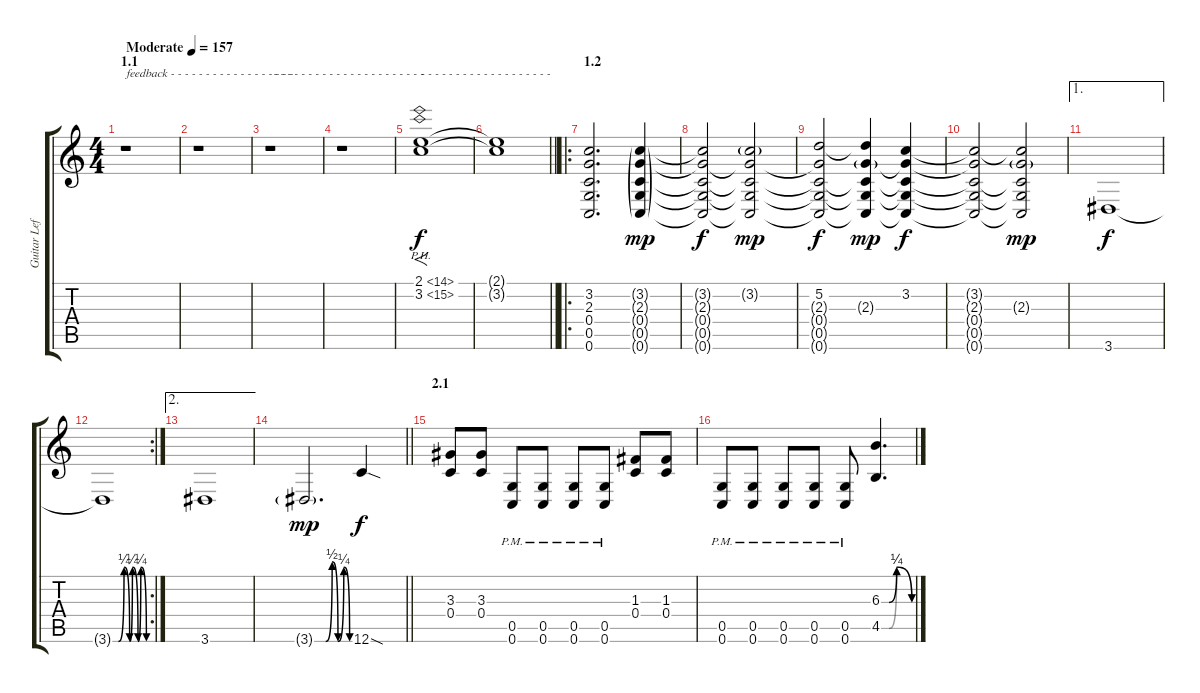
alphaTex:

\track ("Guitar Left" "Guitar Lef") {instrument distortionguitar}
\staff {score tabs}
\tuning (D4 A3 F3 C3 G2 C2) {hide}
\ts (4 4)
\section ("" "1.1")
\tempo (157 "Moderate")
\clef g2
\ks c
r.1{txt "feedback - - - - - - - - - - - - - - - - - -" dy f instrument distortionguitar} |
r.1 |
r.1{txt " - - - - - - - - - - - - - - - - - - - - - -"} |
r.1 |
(2.1{ph 12} 3.2{ph 12}).1{f txt "- - - - - - - - - - - - - - - - - - -"} |
\barLineRight lightlight
(2.1{t} 3.2{t}).1 |
\ro
\section ("" "1.2")
(3.2 2.3 0.4 0.5 0.6).2{d} (3.2{g} 2.3{g} 0.4{g} 0.5{g} 0.6{g}).4{dy mp} |
(3.2{t} 2.3{t} 0.4{t} 0.5{t} 0.6{t}).2{dy f} (3.2{g} 2.3{t} 0.4{t} 0.5{t} 0.6{t}).2{dy mp} |
(5.2 2.3{t} 0.4{t} 0.5{t} 0.6{t}).2{dy f} (5.2{t} 2.3{g} 0.4{t} 0.5{t} 0.6{t}).4{dy mp} (3.2 2.3{t} 0.4{t} 0.5{t} 0.6{t}).4{dy f} |
(3.2{t} 2.3{t} 0.4{t} 0.5{t} 0.6{t}).2 (3.2{t} 2.3{g} 0.4{t} 0.5{t} 0.6{t}).2{dy mp} |
\ae 1
3.6.1{dy f} |
\rc 2
3.6{be (custom 0 0 10 0 20 1 30 0 35 1 45 0 50 1 60 0) t}.1 |
\ae 2
3.6.1 |
\barLineRight lightlight
3.6{be (custom 0 0 19 0 30 2 40 0 50 1 60 0) g}.2{d dy mp} 12.6{sod}.4{dy f} |
\section ("" "2.1")
(3.3 0.4).8 (3.3 0.4).8 (0.5{pm} 0.6{pm}).8 (0.5{pm} 0.6{pm}).8 (0.5{pm} 0.6{pm}).8 (0.5{pm} 0.6{pm}).8 (1.3 0.4).8 (1.3 0.4).8 |
(0.5{pm} 0.6{pm}).8 (0.5{pm} 0.6{pm}).8 (0.5{pm} 0.6{pm}).8 (0.5{pm} 0.6{pm}).8 (0.5{pm} 0.6{pm}).8 (6.3{be (custom 0 0 15 0 30 1 60 0)} 4.5{be (custom 0 0 15 0 30 1 60 0)}).4{d}
